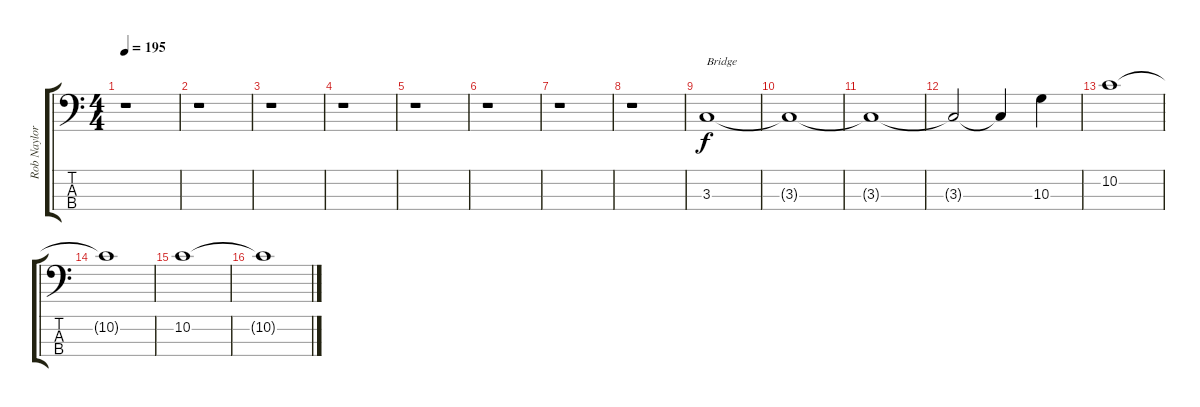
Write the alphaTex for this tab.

\track ("Rob Naylor ( fills )" "Rob Naylor") {instrument electricbasspick}
\staff {score tabs}
\tuning (G2 D2 A1 D1) {hide}
\ts (4 4)
\tempo 195
\clef f4
\ks c
r.1{dy f} |
r.1 |
r.1 |
r.1 |
r.1 |
r.1 |
r.1 |
r.1 |
3.3.1{txt "Bridge"} |
3.3{t}.1 |
3.3{t}.1 |
3.3{t}.2 3.3{t}.4 10.3.4 |
10.2.1 |
10.2{t}.1 |
10.2.1 |
10.2{t}.1
